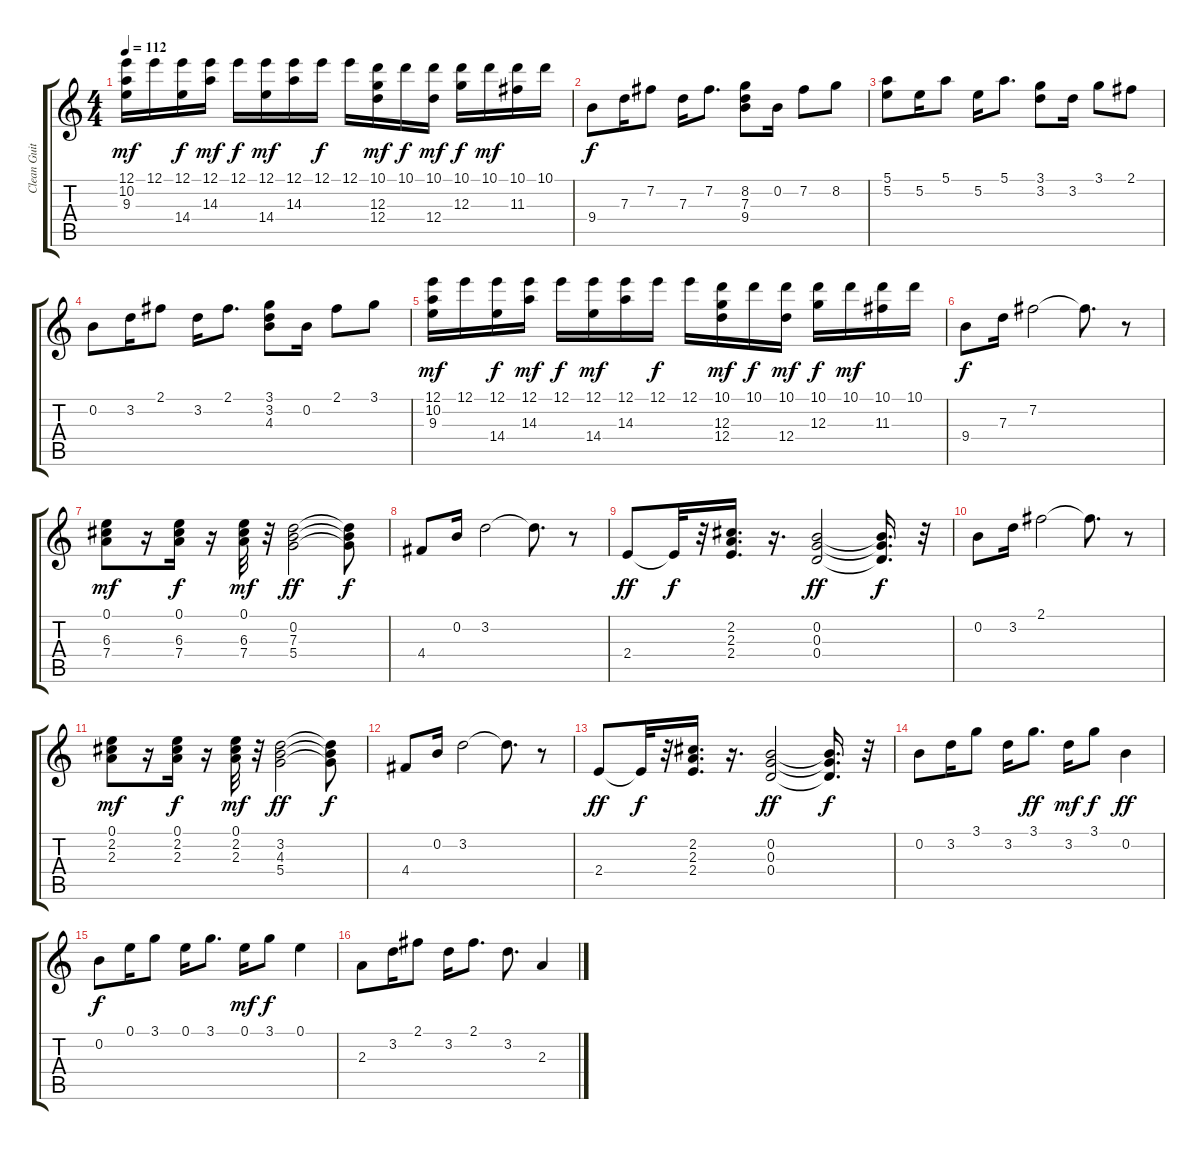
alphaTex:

\track ("Clean Guitar" "Clean Guit") {instrument electricguitarclean}
\staff {score tabs}
\tuning (E4 B3 G3 D3 A2 E2) {hide}
\ts (4 4)
\tempo 112
\clef g2
\ks c
(12.1 10.2 9.3).16{dy mf} 12.1.16 (12.1 14.4).16{dy f} (12.1 14.3).16{dy mf} 12.1.16{dy f} (12.1 14.4).16{dy mf} (12.1 14.3).16 12.1.16{dy f} 12.1.16 (10.1 12.3 12.4).16{dy mf} 10.1.16{dy f} (10.1 12.4).16{dy mf} (10.1 12.3).16{dy f} 10.1.16{dy mf} (10.1 11.3).16 10.1.16 |
9.4.8{dy f} 7.3.16 7.2.8 7.3.16 7.2.8{d} (8.2 7.3 9.4).8 0.2.16 7.2.8 8.2.8 |
(5.1 5.2).8 5.2.16 5.1.8 5.2.16 5.1.8{d} (3.1 3.2).8 3.2.16 3.1.8 2.1.8 |
0.2.8 3.2.16 2.1.8 3.2.16 2.1.8{d} (3.1 3.2 4.3).8 0.2.16 2.1.8 3.1.8 |
(12.1 10.2 9.3).16{dy mf} 12.1.16 (12.1 14.4).16{dy f} (12.1 14.3).16{dy mf} 12.1.16{dy f} (12.1 14.4).16{dy mf} (12.1 14.3).16 12.1.16{dy f} 12.1.16 (10.1 12.3 12.4).16{dy mf} 10.1.16{dy f} (10.1 12.4).16{dy mf} (10.1 12.3).16{dy f} 10.1.16{dy mf} (10.1 11.3).16 10.1.16 |
9.4.8{dy f} 7.3.16 7.2.2 7.2{t}.8{d} r.8 |
(0.1 6.3 7.4).8{dy mf} r.16 (0.1 6.3 7.4).16{dy f} r.16 (0.1 6.3 7.4).32{dy mf} r.32 (0.2 7.3 5.4).2{dy ff} (0.2{t} 7.3{t} 5.4{t}).8{dy f} |
4.4.8 0.2.16 3.2.2 3.2{t}.8{d} r.8 |
2.4.8{dy ff} 2.4{t}.32{dy f} r.32 (2.2 2.3 2.4).16{d} r.16{d} (0.2 0.3 0.4).2{dy ff} (0.2{t} 0.3{t} 0.4{t}).16{d dy f} r.32 |
0.2.8 3.2.16 2.1.2 2.1{t}.8{d} r.8 |
(0.1 2.2 2.3).8{dy mf} r.16 (0.1 2.2 2.3).16{dy f} r.16 (0.1 2.2 2.3).32{dy mf} r.32 (3.2 4.3 5.4).2{dy ff} (3.2{t} 4.3{t} 5.4{t}).8{dy f} |
4.4.8 0.2.16 3.2.2 3.2{t}.8{d} r.8 |
2.4.8{dy ff} 2.4{t}.32{dy f} r.32 (2.2 2.3 2.4).16{d} r.16{d} (0.2 0.3 0.4).2{dy ff} (0.2{t} 0.3{t} 0.4{t}).16{d dy f} r.32 |
0.2.8 3.2.16 3.1.8 3.2.16 3.1.8{d dy ff} 3.2.16{dy mf} 3.1.8{dy f} 0.2.4{dy ff} |
0.2.8{dy f} 0.1.16 3.1.8 0.1.16 3.1.8{d} 0.1.16{dy mf} 3.1.8{dy f} 0.1.4 |
2.3.8 3.2.16 2.1.8 3.2.16 2.1.8{d} 3.2.8{d} 2.3.4
